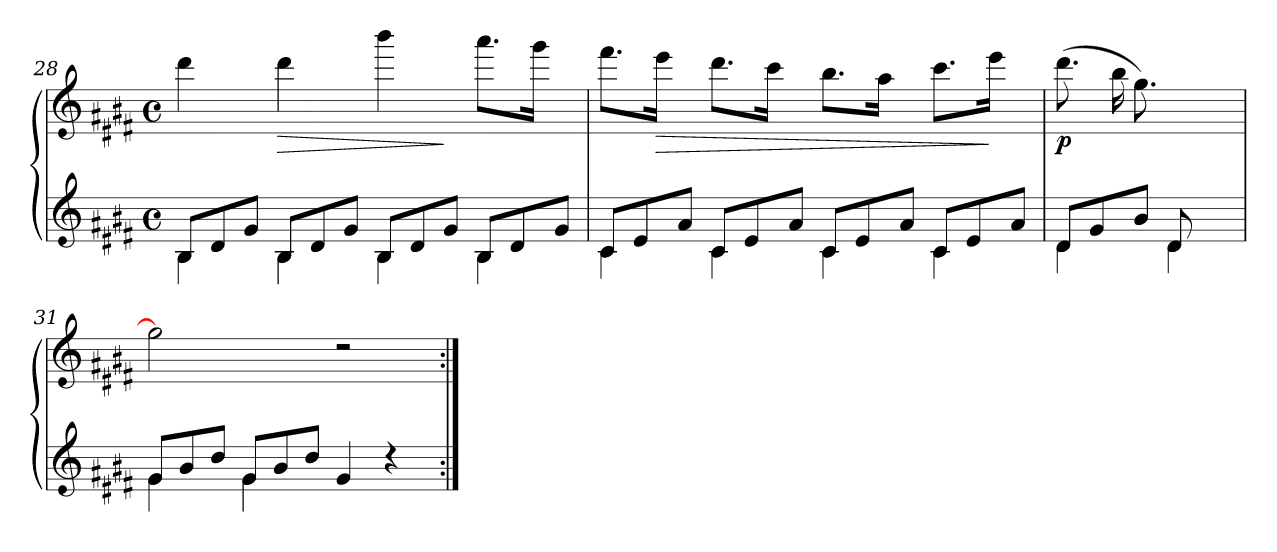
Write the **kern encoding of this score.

**kern	**kern	**dynam
*part1	*part1	*part1
*staff2	*staff1	*staff1/2
!!LO:PB:g=z
*clefG3	*clefG3	*
*k[f#c#g#d#]	*k[f#c#g#d#]	*
*M4/4	*M4/4	*
*met(c)	*met(c)	*
=28	=28	=28
*^	*	*
8G#/L	4G#\	4bb\	.
8B/	.	.	.
8e/J	8ryy	8ryy	.
!	!	!	!LO:HP:b
8G#/L	4G#\	4bb\	>
8B/	.	.	.
8e/J	8ryy	8ryy	.
8G#/L	4G#\	4ggg#\	.
8B/	.	.	.
8e/J	8ryy	8ryy	]
8G#/L	4G#\	8.fff#\L	.
8B/	.	.	.
.	.	16eee\Jk	.
8e/J	8ryy	8ryy	.
=29	=29	=29	=29
8A/L	4A\	8.ddd#\L	.
8c#/	.	.	.
!	!	!	!LO:HP:b
.	.	16ccc#\Jk	>
8f#/J	8ryy	8ryy	.
8A/L	4A\	8.bb\L	.
8c#/	.	.	.
.	.	16aa\Jk	.
8f#/J	8ryy	8ryy	.
8A/L	4A\	8.gg#\L	.
8c#/	.	.	.
.	.	16ff#\Jk	.
8f#/J	8ryy	8ryy	.
8A/L	4A\	8.aa\L	.
8c#/	.	.	.
.	.	16ccc#\Jk	]
8f#/J	8ryy	8ryy	.
!!LO:LB:g=z
=30	=30	=30	=30
!	!	!	!LO:DY:b
8B/L	4B\	(>8.bb\L	p
8e/	.	.	.
.	.	16gg#\k	.
8g#/J	8ryy	8.ee\)	.
8B/L	4B\	.	.
.	.	8.ryy	.
8ryy	.	.	.
=31	=31	=31	=31
8e/L	4e\	2ee\]	.
8g#/	.	.	.
8b/J	8ryy	.	.
8e/L	4e\	.	.
8g#/	.	4ryy	.
8b/J	2ryy	.	.
4e/	.	2rb	.
4rb	.	.	.
.	8ryy	.	.
*v	*v	*	*
=:|!	=:|!	=:|!
*-	*-	*-
